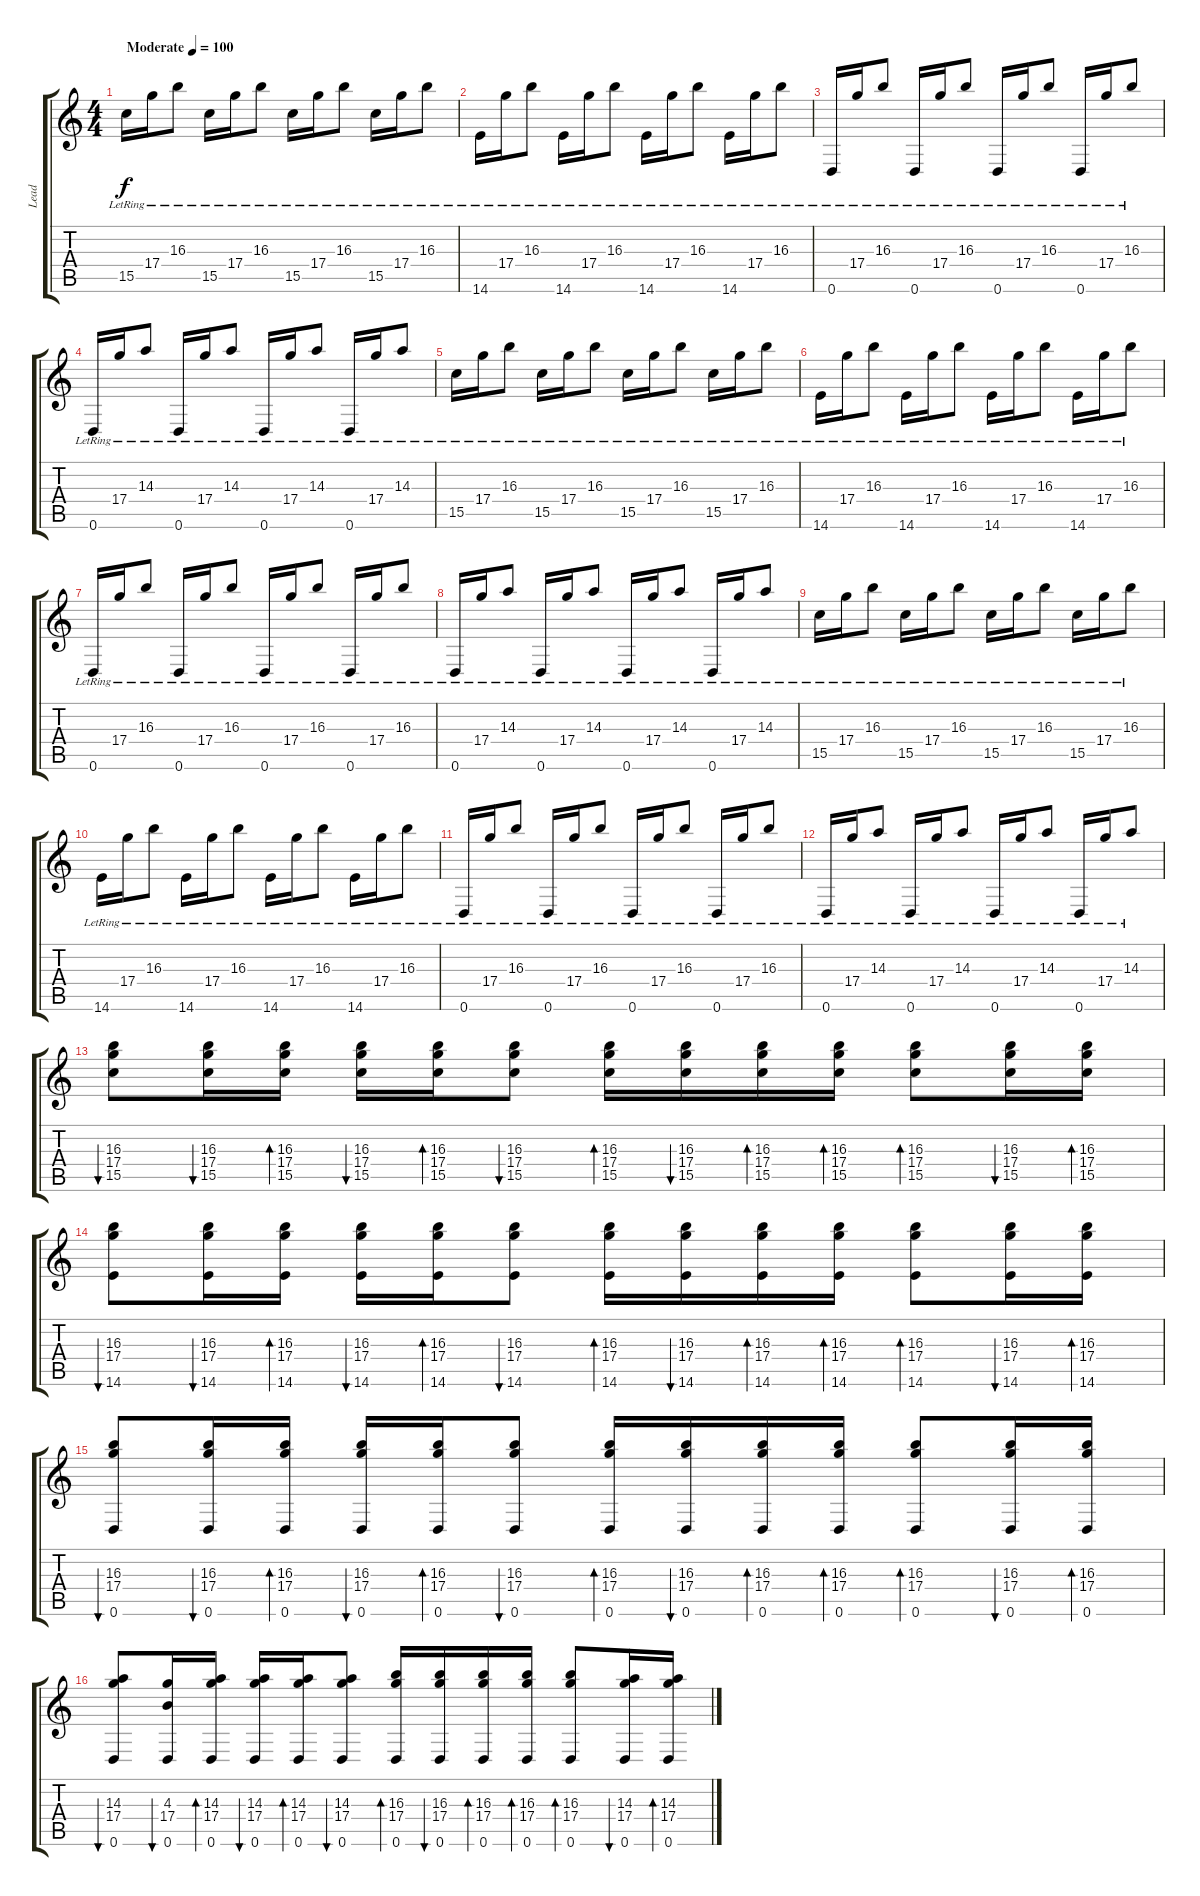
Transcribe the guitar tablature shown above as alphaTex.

\track ("Lead" "Lead") {instrument electricguitarclean}
\staff {score tabs}
\tuning (E4 B3 G3 D3 A2 D2) {hide}
\ts (4 4)
\tempo (100 "Moderate")
\clef g2
\ks c
15.5{lr}.16{dy f instrument electricguitarclean} 17.4{lr}.16 16.3{lr}.8 15.5{lr}.16 17.4{lr}.16 16.3{lr}.8 15.5{lr}.16 17.4{lr}.16 16.3{lr}.8 15.5{lr}.16 17.4{lr}.16 16.3{lr}.8 |
14.6{lr}.16 17.4{lr}.16 16.3{lr}.8 14.6{lr}.16 17.4{lr}.16 16.3{lr}.8 14.6{lr}.16 17.4{lr}.16 16.3{lr}.8 14.6{lr}.16 17.4{lr}.16 16.3{lr}.8 |
0.6{lr}.16 17.4{lr}.16 16.3{lr}.8 0.6{lr}.16 17.4{lr}.16 16.3{lr}.8 0.6{lr}.16 17.4{lr}.16 16.3{lr}.8 0.6{lr}.16 17.4{lr}.16 16.3{lr}.8 |
0.6{lr}.16 17.4{lr}.16 14.3{lr}.8 0.6{lr}.16 17.4{lr}.16 14.3{lr}.8 0.6{lr}.16 17.4{lr}.16 14.3{lr}.8 0.6{lr}.16 17.4{lr}.16 14.3{lr}.8 |
15.5{lr}.16{volume 16} 17.4{lr}.16 16.3{lr}.8 15.5{lr}.16 17.4{lr}.16 16.3{lr}.8 15.5{lr}.16 17.4{lr}.16 16.3{lr}.8 15.5{lr}.16 17.4{lr}.16 16.3{lr}.8 |
14.6{lr}.16 17.4{lr}.16 16.3{lr}.8 14.6{lr}.16 17.4{lr}.16 16.3{lr}.8 14.6{lr}.16 17.4{lr}.16 16.3{lr}.8 14.6{lr}.16 17.4{lr}.16 16.3{lr}.8 |
0.6{lr}.16 17.4{lr}.16 16.3{lr}.8 0.6{lr}.16 17.4{lr}.16 16.3{lr}.8 0.6{lr}.16 17.4{lr}.16 16.3{lr}.8 0.6{lr}.16 17.4{lr}.16 16.3{lr}.8 |
0.6{lr}.16 17.4{lr}.16 14.3{lr}.8 0.6{lr}.16 17.4{lr}.16 14.3{lr}.8 0.6{lr}.16 17.4{lr}.16 14.3{lr}.8 0.6{lr}.16 17.4{lr}.16 14.3{lr}.8 |
15.5{lr}.16 17.4{lr}.16 16.3{lr}.8 15.5{lr}.16 17.4{lr}.16 16.3{lr}.8 15.5{lr}.16 17.4{lr}.16 16.3{lr}.8 15.5{lr}.16 17.4{lr}.16 16.3{lr}.8 |
14.6{lr}.16 17.4{lr}.16 16.3{lr}.8 14.6{lr}.16 17.4{lr}.16 16.3{lr}.8 14.6{lr}.16 17.4{lr}.16 16.3{lr}.8 14.6{lr}.16 17.4{lr}.16 16.3{lr}.8 |
0.6{lr}.16 17.4{lr}.16 16.3{lr}.8 0.6{lr}.16 17.4{lr}.16 16.3{lr}.8 0.6{lr}.16 17.4{lr}.16 16.3{lr}.8 0.6{lr}.16 17.4{lr}.16 16.3{lr}.8 |
0.6{lr}.16 17.4{lr}.16 14.3{lr}.8 0.6{lr}.16 17.4{lr}.16 14.3{lr}.8 0.6{lr}.16 17.4{lr}.16 14.3{lr}.8 0.6{lr}.16 17.4{lr}.16 14.3{lr}.8 |
(16.3 17.4 15.5).8{bu 60} (16.3 17.4 15.5).16{bu 60} (16.3 17.4 15.5).16{bd 60} (16.3 17.4 15.5).16{bu 60} (16.3 17.4 15.5).16{bd 60} (16.3 17.4 15.5).8{bu 60} (16.3 17.4 15.5).16{bd 60} (16.3 17.4 15.5).16{bu 60} (16.3 17.4 15.5).16{bd 60} (16.3 17.4 15.5).16{bd 60} (16.3 17.4 15.5).8{bd 60} (16.3 17.4 15.5).16{bu 60} (16.3 17.4 15.5).16{bd 60} |
(16.3 17.4 14.6).8{bu 60} (16.3 17.4 14.6).16{bu 60} (16.3 17.4 14.6).16{bd 60} (16.3 17.4 14.6).16{bu 60} (16.3 17.4 14.6).16{bd 60} (16.3 17.4 14.6).8{bu 60} (16.3 17.4 14.6).16{bd 60} (16.3 17.4 14.6).16{bu 60} (16.3 17.4 14.6).16{bd 60} (16.3 17.4 14.6).16{bd 60} (16.3 17.4 14.6).8{bd 60} (16.3 17.4 14.6).16{bu 60} (16.3 17.4 14.6).16{bd 60} |
(16.3 17.4 0.6).8{bu 60} (16.3 17.4 0.6).16{bu 60} (16.3 17.4 0.6).16{bd 60} (16.3 17.4 0.6).16{bu 60} (16.3 17.4 0.6).16{bd 60} (16.3 17.4 0.6).8{bu 60} (16.3 17.4 0.6).16{bd 60} (16.3 17.4 0.6).16{bu 60} (16.3 17.4 0.6).16{bd 60} (16.3 17.4 0.6).16{bd 60} (16.3 17.4 0.6).8{bd 60} (16.3 17.4 0.6).16{bu 60} (16.3 17.4 0.6).16{bd 60} |
(14.3 17.4 0.6).8{bu 60} (4.3 17.4 0.6).16{bu 60} (14.3 17.4 0.6).16{bd 60} (14.3 17.4 0.6).16{bu 60} (14.3 17.4 0.6).16{bd 60} (14.3 17.4 0.6).8{bu 60} (16.3 17.4 0.6).16{bd 60} (16.3 17.4 0.6).16{bu 60} (16.3 17.4 0.6).16{bd 60} (16.3 17.4 0.6).16{bd 60} (16.3 17.4 0.6).8{bd 60} (14.3 17.4 0.6).16{bu 60} (14.3 17.4 0.6).16{bd 60}
